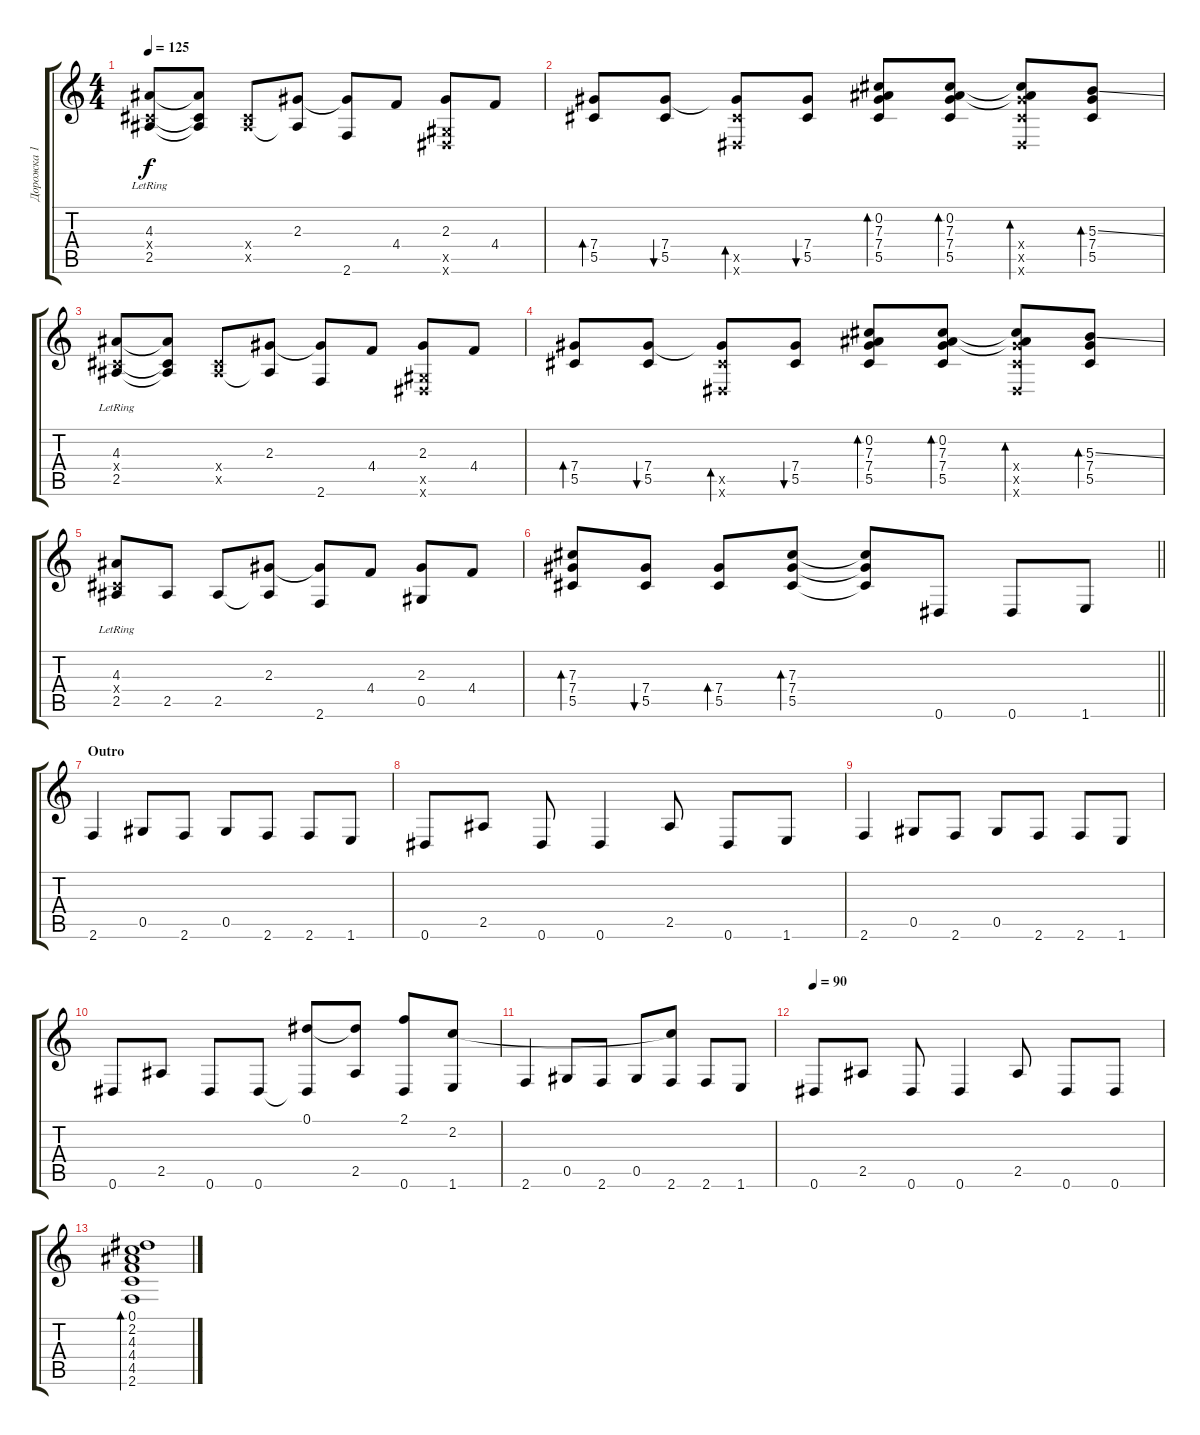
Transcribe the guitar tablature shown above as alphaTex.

\track ("Дорожка 1" "Дорожка 1") {instrument acousticguitarsteel}
\staff {score tabs}
\tuning (Eb4 Bb3 Gb3 Db3 Ab2 Eb2) {hide}
\ts (4 4)
\tempo 125
\clef g2
\ks c
(4.3{lr} 0.4{x} 2.5).8{dy f} (4.3{t} 0.4{t} 2.5{t}).8 (0.4{x} 2.5{x}).8 (2.3 2.5{t}).8 (2.3{t} 2.6).8 4.4.8 (2.3 0.5{x} 0.6{x}).8 4.4.8 |
(7.4 5.5).8{bd 60} (7.4 5.5).8{bu 60} (7.4{t} 5.5{x} 0.6{x}).8{bd 60} (7.4 5.5).8{bu 60} (0.2 7.3 7.4 5.5).8{bd 60} (0.2 7.3 7.4 5.5).8{bd 60} (0.2{t} 7.3{t} 7.4{x} 5.5{x} 0.6{x}).8{bd 60} (5.3{ss} 7.4 5.5).8{bd 60} |
(4.3{lr} 0.4{x} 2.5).8 (4.3{t} 0.4{t} 2.5{t}).8 (0.4{x} 2.5{x}).8 (2.3 2.5{t}).8 (2.3{t} 2.6).8 4.4.8 (2.3 0.5{x} 0.6{x}).8 4.4.8 |
(7.4 5.5).8{bd 60} (7.4 5.5).8{bu 60} (7.4{t} 5.5{x} 0.6{x}).8{bd 60} (7.4 5.5).8{bu 60} (0.2 7.3 7.4 5.5).8{bd 60} (0.2 7.3 7.4 5.5).8{bd 60} (0.2{t} 7.3{t} 7.4{x} 5.5{x} 0.6{x}).8{bd 60} (5.3{ss} 7.4 5.5).8{bd 60} |
(4.3{lr} 0.4{x} 2.5).8 2.5.8 2.5.8 (2.3 2.5{t}).8 (2.3{t} 2.6).8 4.4.8 (2.3 0.5).8 4.4.8 |
\barLineRight lightlight
(7.3 7.4 5.5).8{bd 60} (7.4 5.5).8{bu 60} (7.4 5.5).8{bd 60} (7.3 7.4 5.5).8{bd 60} (7.3{t} 7.4{t} 5.5{t}).8 0.6.8 0.6.8 1.6.8 |
\section ("" "Outro")
2.6.4 0.5.8 2.6.8 0.5.8 2.6.8 2.6.8 1.6.8 |
0.6.8 2.5.8 0.6.8 0.6.4 2.5.8 0.6.8 1.6.8 |
2.6.4 0.5.8 2.6.8 0.5.8 2.6.8 2.6.8 1.6.8 |
0.6.8 2.5.8 0.6.8 0.6.8 (0.1 0.6{t}).8 (0.1{t} 2.5).8 (2.1 0.6).8 (2.2 1.6).8 |
2.6.4 0.5.8 2.6.8 0.5.8 (2.2{t} 2.6).8 2.6.8 1.6.8 |
\tempo 90
0.6.8 2.5.8 0.6.8 0.6.4 2.5.8 0.6.8 0.6.8 |
(0.1 2.2 4.3 4.4 4.5 2.6).1{bd 480}
